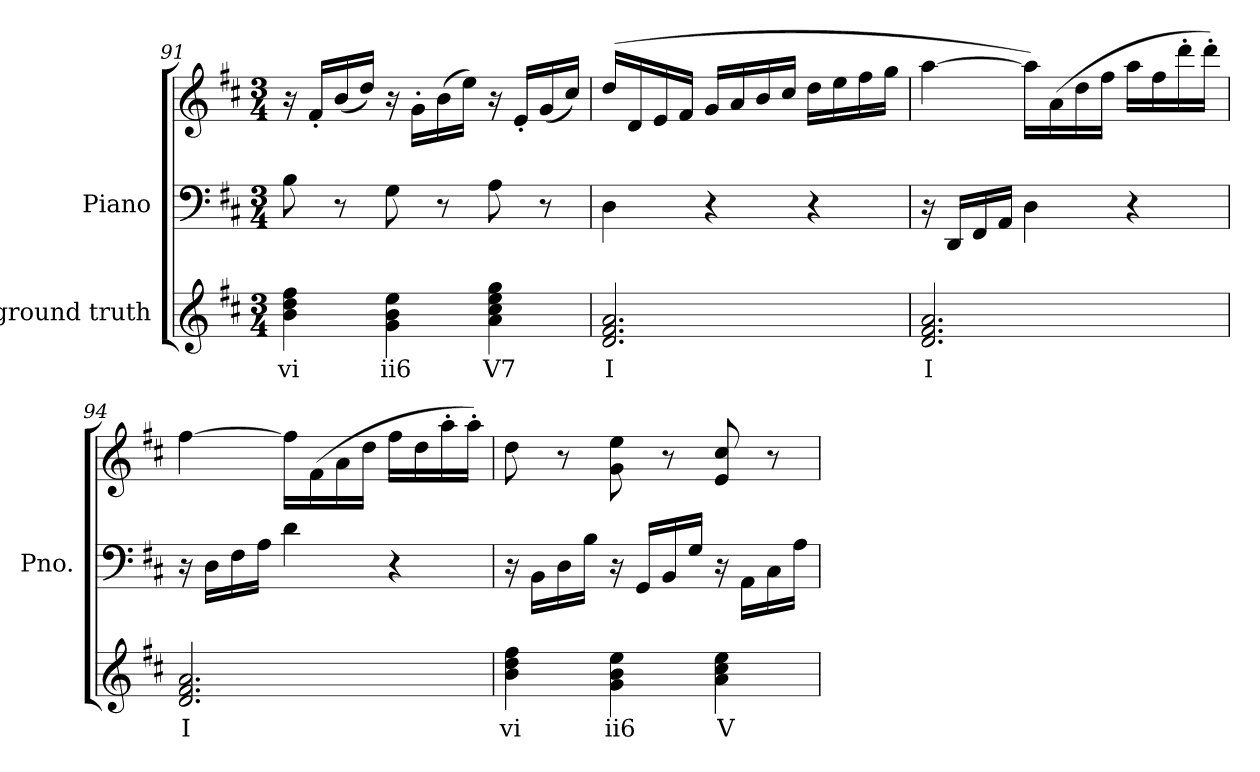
**kern	**text	**kern	**kern
*part2	*part2	*part1	*part1
*staff3	*staff3	*staff2	*staff1
*I"ground truth	*	*I"Piano	*
*	*	*I'Pno.	*
*	*	*clefF4	*clefG2
*k[f#c#]	*	*k[f#c#]	*k[f#c#]
*D:	*	*D:	*D:
*M3/4	*	*M3/4	*M3/4
=91	=91	=91	=91
4b 4dd 4ff#	vi	8B\	16r
.	.	.	16f#'/LL
.	.	8r	(<16b/
.	.	.	16dd/JJ)
4g 4b 4ee	ii6	8G\	16r
.	.	.	16g'\LL
.	.	8r	(>16b\
.	.	.	16ee\JJ)
4a 4cc# 4ee 4gg	V7	8A\	16r
.	.	.	16e'/LL
.	.	8r	(<16g/
.	.	.	16cc#/JJ)
!!LO:LB:g=z
=92	=92	=92	=92
2.d 2.f# 2.a	I	4D\	(>16dd/LL
.	.	.	16d/
.	.	.	16e/
.	.	.	16f#/JJ
.	.	4r	16g/LL
.	.	.	16a/
.	.	.	16b/
.	.	.	16cc#/JJ
.	.	4r	16dd\LL
.	.	.	16ee\
.	.	.	16ff#\
.	.	.	16gg\JJ
=93	=93	=93	=93
2.d 2.f# 2.a	I	16r	[4aa\
.	.	16DD/LL	.
.	.	16FF#/	.
.	.	16AA/JJ	.
.	.	4D\	16aa\LL])
.	.	.	(>16a\
.	.	.	16dd\
.	.	.	16ff#\JJ
.	.	4r	16aa\LL
.	.	.	16ff#\
.	.	.	16ddd'\
.	.	.	16ddd'\JJ)
=94	=94	=94	=94
2.d 2.f# 2.a	I	16r	[4ff#\
.	.	16D\LL	.
.	.	16F#\	.
.	.	16A\JJ	.
.	.	4d\	16ff#\LL]
.	.	.	(>16f#\
.	.	.	16a\
.	.	.	16dd\JJ
.	.	4r	16ff#\LL
.	.	.	16dd\
.	.	.	16aa'\
.	.	.	16aa'\JJ)
=95	=95	=95	=95
4b 4dd 4ff#	vi	16r	8dd\
.	.	16BB\LL	.
.	.	16D\	8r
.	.	16B\JJ	.
4g 4b 4ee	ii6	16r	8g\ 8ee\
.	.	16GG/LL	.
.	.	16BB/	8r
.	.	16G/JJ	.
4a 4cc# 4ee	V	16r	8e/ 8cc#/
.	.	16AA\LL	.
.	.	16C#\	8r
.	.	16A\JJ	.
=	=	=	=
*-	*-	*-	*-
